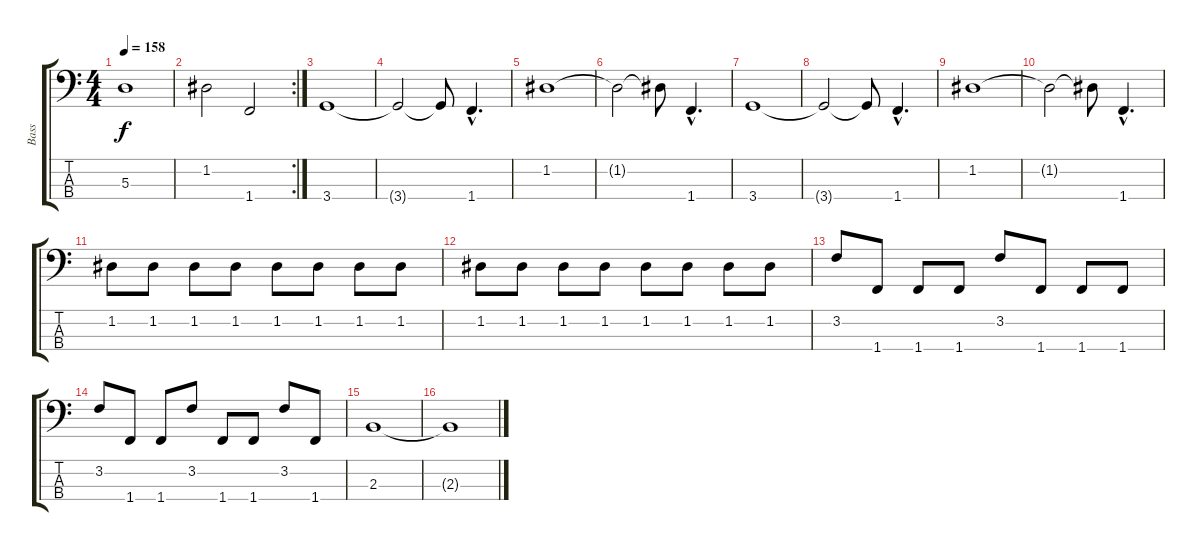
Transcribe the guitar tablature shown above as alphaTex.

\track ("Bass" "Bass") {instrument electricbassfinger}
\staff {score tabs}
\tuning (G2 D2 A1 E1) {hide}
\ts (4 4)
\tempo 158
\clef f4
\ks c
5.3.1{dy f} |
\rc 2
1.2.2 1.4.2 |
3.4.1 |
3.4{t}.2 3.4{t}.8 1.4{hac}.4{d} |
1.2.1 |
1.2{t}.2 1.2{t}.8 1.4{hac}.4{d} |
3.4.1 |
3.4{t}.2 3.4{t}.8 1.4{hac}.4{d} |
1.2.1 |
1.2{t}.2 1.2{t}.8 1.4{hac}.4{d} |
1.2.8 1.2.8 1.2.8 1.2.8 1.2.8 1.2.8 1.2.8 1.2.8 |
1.2.8 1.2.8 1.2.8 1.2.8 1.2.8 1.2.8 1.2.8 1.2.8 |
3.2.8 1.4.8 1.4.8 1.4.8 3.2.8 1.4.8 1.4.8 1.4.8 |
3.2.8 1.4.8 1.4.8 3.2.8 1.4.8 1.4.8 3.2.8 1.4.8 |
2.3.1 |
2.3{t}.1
